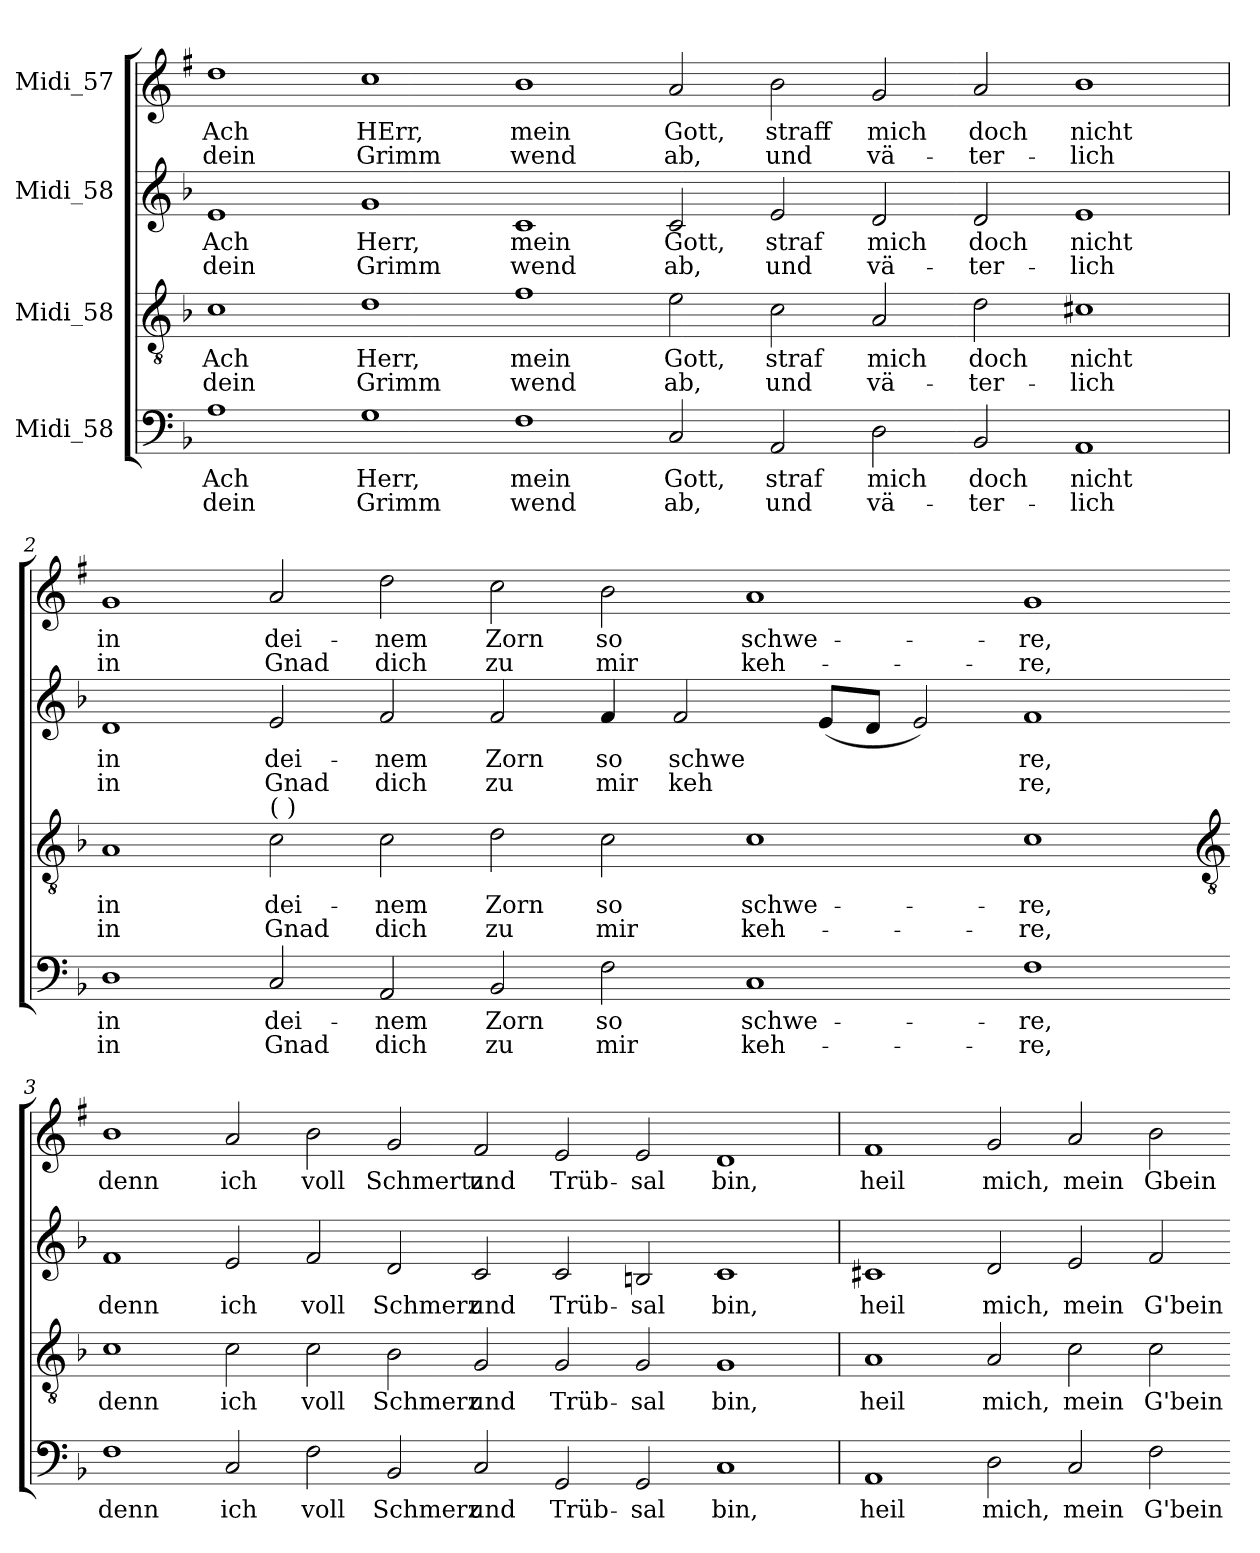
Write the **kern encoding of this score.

**kern	**text	**text	**kern	**text	**text	**kern	**text	**text	**kern	**text	**text
*part4	*part4	*part4	*part3	*part3	*part3	*part2	*part2	*part2	*part1	*part1	*part1
*staff4	*staff4	*staff4	*staff3	*staff3	*staff3	*staff2	*staff2	*staff2	*staff1	*staff1	*staff1
*I"Midi_58	*	*	*I"Midi_58	*	*	*I"Midi_58	*	*	*I"Midi_57	*	*
*clefF4	*	*	*clefGv2	*	*	*clefG2	*	*	*clefG2	*	*
*	*	*	*	*	*	*	*	*	*ITrd1c2	*	*
*k[b-]	*	*	*k[b-]	*	*	*k[b-]	*	*	*k[b-]	*	*
*F:	*	*	*F:	*	*	*F:	*	*	*F:	*	*
=1	=1	=1	=1	=1	=1	=1	=1	=1	=1	=1	=1
!	!LO:LY:b	!LO:LY:b	!	!LO:LY:b	!LO:LY:b	!	!LO:LY:b	!LO:LY:b	!	!LO:LY:b	!LO:LY:b
1A	Ach	dein	1c	Ach	dein	1e	Ach	dein	1cc	Ach	dein
!	!LO:LY:b	!LO:LY:b	!	!LO:LY:b	!LO:LY:b	!	!LO:LY:b	!LO:LY:b	!	!LO:LY:b	!LO:LY:b
1G	Herr,	Grimm	1d	Herr,	Grimm	1g	Herr,	Grimm	1b-	HErr,	Grimm
!	!LO:LY:b	!LO:LY:b	!	!LO:LY:b	!LO:LY:b	!	!LO:LY:b	!LO:LY:b	!	!LO:LY:b	!LO:LY:b
1F	mein	wend	1f	mein	wend	1c	mein	wend	1a	mein	wend
!	!LO:LY:b	!LO:LY:b	!	!LO:LY:b	!LO:LY:b	!	!LO:LY:b	!LO:LY:b	!	!LO:LY:b	!LO:LY:b
2C	Gott,	ab,	2e	Gott,	ab,	2c	Gott,	ab,	2g	Gott,	ab,
!	!LO:LY:b	!LO:LY:b	!	!LO:LY:b	!LO:LY:b	!	!LO:LY:b	!LO:LY:b	!	!LO:LY:b	!LO:LY:b
2AA	straf	und	2c	straf	und	2e	straf	und	2a	straff	und
!	!LO:LY:b	!LO:LY:b	!	!LO:LY:b	!LO:LY:b	!	!LO:LY:b	!LO:LY:b	!	!LO:LY:b	!LO:LY:b
2D	mich	vä-	2A	mich	vä-	2d	mich	vä-	2f	mich	vä-
!	!LO:LY:b	!LO:LY:b	!	!LO:LY:b	!LO:LY:b	!	!LO:LY:b	!LO:LY:b	!	!LO:LY:b	!LO:LY:b
2BB-	-doch	ter-	2d	-doch	ter-	2d	-doch	ter-	2g	-doch	ter-
!	!LO:LY:b	!LO:LY:b	!	!LO:LY:b	!LO:LY:b	!	!LO:LY:b	!LO:LY:b	!	!LO:LY:b	!LO:LY:b
1AA	-nicht	lich	1c#X	-nicht	lich	1e	-nicht	lich	1a	-nicht	lich
=2	=2	=2	=2	=2	=2	=2	=2	=2	=2	=2	=2
!	!LO:LY:b	!LO:LY:b	!	!LO:LY:b	!LO:LY:b	!	!LO:LY:b	!LO:LY:b	!	!LO:LY:b	!LO:LY:b
1D	in	in	1A	in	in	1d	in	in	1f	in	in
!	!	!	!LO:TX:a:t=(  )	!	!	!	!	!	!	!	!
!	!LO:LY:b	!LO:LY:b	!	!LO:LY:b	!LO:LY:b	!	!LO:LY:b	!LO:LY:b	!	!LO:LY:b	!LO:LY:b
2C	dei-	-Gnad	2c	dei-	-Gnad	2e	dei-	-Gnad	2g	dei-	-Gnad
!	!LO:LY:b	!LO:LY:b	!	!LO:LY:b	!LO:LY:b	!	!LO:LY:b	!LO:LY:b	!	!LO:LY:b	!LO:LY:b
2AA	nem	dich	2c	nem	dich	2f	nem	dich	2cc	nem	dich
!	!LO:LY:b	!LO:LY:b	!	!LO:LY:b	!LO:LY:b	!	!LO:LY:b	!LO:LY:b	!	!LO:LY:b	!LO:LY:b
2BB-	Zorn	zu	2d	Zorn	zu	2f	Zorn	zu	2b-	Zorn	zu
!	!LO:LY:b	!LO:LY:b	!	!LO:LY:b	!LO:LY:b	!	!LO:LY:b	!LO:LY:b	!	!LO:LY:b	!LO:LY:b
2F	so	mir	2c	so	mir	4f	so	mir	2a	so	mir
!	!	!	!	!	!	!	!LO:LY:b	!LO:LY:b	!	!	!
.	.	.	.	.	.	2f	schwe	keh	.	.	.
!	!LO:LY:b	!LO:LY:b	!	!LO:LY:b	!LO:LY:b	!	!	!	!	!LO:LY:b	!LO:LY:b
1C	schwe-	-keh-	1c	schwe-	-keh-	.	.	.	1g	schwe-	-keh-
.	.	.	.	.	.	(<8eL	.	.	.	.	.
.	.	.	.	.	.	8dJ	.	.	.	.	.
.	.	.	.	.	.	2e)	.	.	.	.	.
!	!LO:LY:b	!LO:LY:b	!	!LO:LY:b	!LO:LY:b	!	!LO:LY:b	!LO:LY:b	!	!LO:LY:b	!LO:LY:b
1F	-re,	re,	1c	-re,	re,	1f	re,	re,	1f	-re,	re,
!!LO:LB:g=z
=3-	=3-	=3-	=3-	=3-	=3-	=3-	=3-	=3-	=3-	=3-	=3-
*	*	*	*clefGv2	*	*	*	*	*	*	*	*
!	!LO:LY:b	!	!	!LO:LY:b	!	!	!LO:LY:b	!	!	!LO:LY:b	!
1F	denn	.	1c	denn	.	1f	denn	.	1a	denn	.
!	!LO:LY:b	!	!	!LO:LY:b	!	!	!LO:LY:b	!	!	!LO:LY:b	!
2C	ich	.	2c	ich	.	2e	ich	.	2g	ich	.
!	!LO:LY:b	!	!	!LO:LY:b	!	!	!LO:LY:b	!	!	!LO:LY:b	!
2F	voll	.	2c	voll	.	2f	voll	.	2a	voll	.
!	!LO:LY:b	!	!	!LO:LY:b	!	!	!LO:LY:b	!	!	!LO:LY:b	!
2BB-	Schmerz	.	2B-	Schmerz	.	2d	Schmerz	.	2f	Schmertz	.
!	!LO:LY:b	!	!	!LO:LY:b	!	!	!LO:LY:b	!	!	!LO:LY:b	!
2C	und	.	2G	und	.	2c	und	.	2e	und	.
!	!LO:LY:b	!	!	!LO:LY:b	!	!	!LO:LY:b	!	!	!LO:LY:b	!
2GG	Trüb-	.	2G	Trüb-	.	2c	Trüb-	.	2d	Trüb-	.
!	!LO:LY:b	!	!	!LO:LY:b	!	!	!LO:LY:b	!	!	!LO:LY:b	!
2GG	-sal	.	2G	-sal	.	2Bn	-sal	.	2d	-sal	.
!	!LO:LY:b	!	!	!LO:LY:b	!	!	!LO:LY:b	!	!	!LO:LY:b	!
1C	bin,	.	1G	bin,	.	1c	bin,	.	1c	bin,	.
=4	=4	=4	=4	=4	=4	=4	=4	=4	=4	=4	=4
!	!LO:LY:b	!	!	!LO:LY:b	!	!	!LO:LY:b	!	!	!LO:LY:b	!
1AA	heil	.	1A	heil	.	1c#X	heil	.	1e	heil	.
!	!LO:LY:b	!	!	!LO:LY:b	!	!	!LO:LY:b	!	!	!LO:LY:b	!
2D	mich,	.	2A	mich,	.	2d	mich,	.	2f	mich,	.
!	!LO:LY:b	!	!	!LO:LY:b	!	!	!LO:LY:b	!	!	!LO:LY:b	!
2C	mein	.	2c	mein	.	2e	mein	.	2g	mein	.
!	!LO:LY:b	!	!	!LO:LY:b	!	!	!LO:LY:b	!	!	!LO:LY:b	!
2F	G'bein	.	2c	G'bein	.	2f	G'bein	.	2a	Gbein	.
=-	=-	=-	=-	=-	=-	=-	=-	=-	=-	=-	=-
*-	*-	*-	*-	*-	*-	*-	*-	*-	*-	*-	*-
